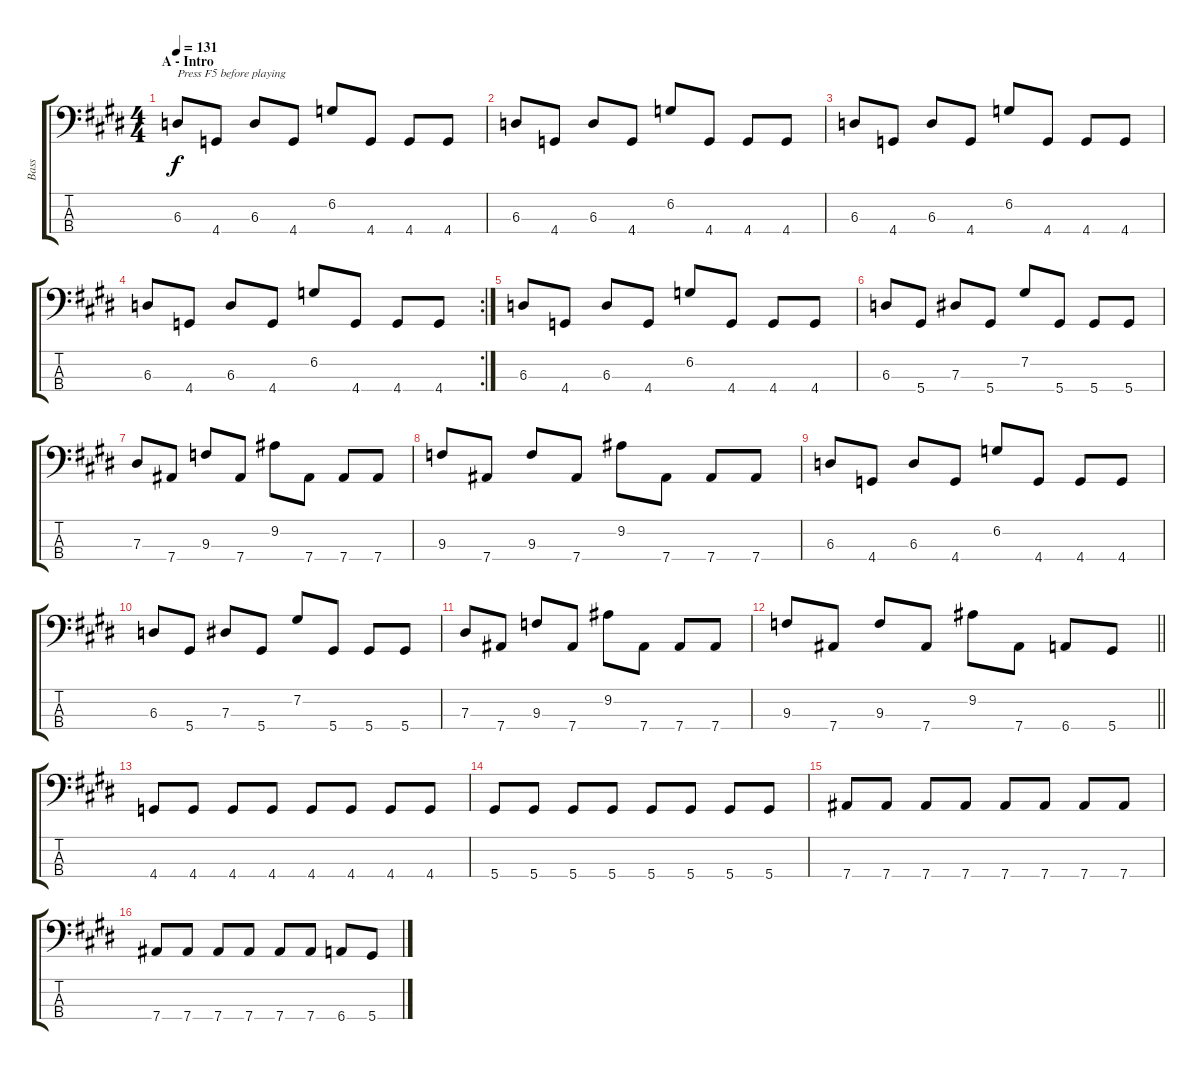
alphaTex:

\track ("Bass" "Bass") {instrument electricbassfinger}
\staff {score tabs}
\tuning (Gb2 Db2 Ab1 Eb1) {hide}
\ts (4 4)
\section ("" "A - Intro")
\tempo 131
\clef f4
\ks c#minor
6.3.8{txt "Press F5 before playing" dy f instrument electricbassfinger} 4.4.8 6.3.8 4.4.8 6.2.8 4.4.8 4.4.8 4.4.8 |
6.3.8 4.4.8 6.3.8 4.4.8 6.2.8 4.4.8 4.4.8 4.4.8 |
6.3.8 4.4.8 6.3.8 4.4.8 6.2.8 4.4.8 4.4.8 4.4.8 |
\rc 2
6.3.8 4.4.8 6.3.8 4.4.8 6.2.8 4.4.8 4.4.8 4.4.8 |
6.3.8 4.4.8 6.3.8 4.4.8 6.2.8 4.4.8 4.4.8 4.4.8 |
6.3.8 5.4.8 7.3.8 5.4.8 7.2.8 5.4.8 5.4.8 5.4.8 |
7.3.8 7.4.8 9.3.8 7.4.8 9.2.8 7.4.8 7.4.8 7.4.8 |
9.3.8 7.4.8 9.3.8 7.4.8 9.2.8 7.4.8 7.4.8 7.4.8 |
6.3.8 4.4.8 6.3.8 4.4.8 6.2.8 4.4.8 4.4.8 4.4.8 |
6.3.8 5.4.8 7.3.8 5.4.8 7.2.8 5.4.8 5.4.8 5.4.8 |
7.3.8 7.4.8 9.3.8 7.4.8 9.2.8 7.4.8 7.4.8 7.4.8 |
\barLineRight lightlight
9.3.8 7.4.8 9.3.8 7.4.8 9.2.8 7.4.8 6.4.8 5.4.8 |
\section ("" "")
4.4.8 4.4.8 4.4.8 4.4.8 4.4.8 4.4.8 4.4.8 4.4.8 |
5.4.8 5.4.8 5.4.8 5.4.8 5.4.8 5.4.8 5.4.8 5.4.8 |
7.4.8 7.4.8 7.4.8 7.4.8 7.4.8 7.4.8 7.4.8 7.4.8 |
7.4.8 7.4.8 7.4.8 7.4.8 7.4.8 7.4.8 6.4.8 5.4.8
